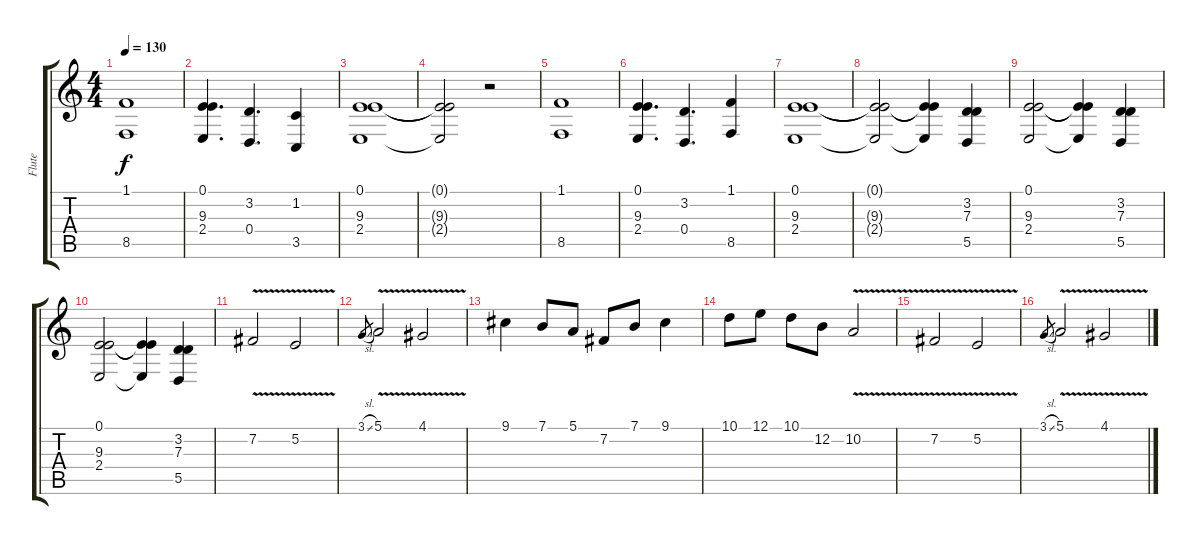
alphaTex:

\track ("Flute" "Flute") {instrument flute}
\staff {score tabs}
\tuning (E4 B3 G3 D3 A2 E2) {hide}
\ts (4 4)
\tempo 130
\clef g2
\ks c
(1.1 8.5).1{dy f volume 13 balance 8 instrument bassoon} |
(0.1 9.3 2.4).4{d} (3.2 0.4).4{d} (1.2 3.5).4 |
(0.1 9.3 2.4).1 |
(0.1{t} 9.3{t} 2.4{t}).2 r.2 |
(1.1 8.5).1{volume 13 balance 8 instrument bassoon} |
(0.1 9.3 2.4).4{d} (3.2 0.4).4{d} (1.1 8.5).4 |
(0.1 9.3 2.4).1 |
(0.1{t} 9.3{t} 2.4{t}).2 (0.1{t} 9.3{t} 2.4{t}).4 (3.2 7.3 5.5).4 |
(0.1 9.3 2.4).2 (0.1{t} 9.3{t} 2.4{t}).4 (3.2 7.3 5.5).4 |
(0.1 9.3 2.4).2 (0.1{t} 9.3{t} 2.4{t}).4 (3.2 7.3 5.5).4 |
7.2{v}.2{volume 13 balance 0 instrument distortionguitar} 5.2{v}.2 |
3.1{sl}.8{gr} 5.1{v}.2 4.1{v}.2 |
9.1.4 7.1.8 5.1.8 7.2.8 7.1.8 9.1.4 |
10.1.8 12.1.8 10.1.8 12.2.8 10.2{v}.2 |
7.2{v}.2{volume 13 balance 0 instrument distortionguitar} 5.2{v}.2 |
3.1{sl}.8{gr} 5.1{v}.2 4.1{v}.2
